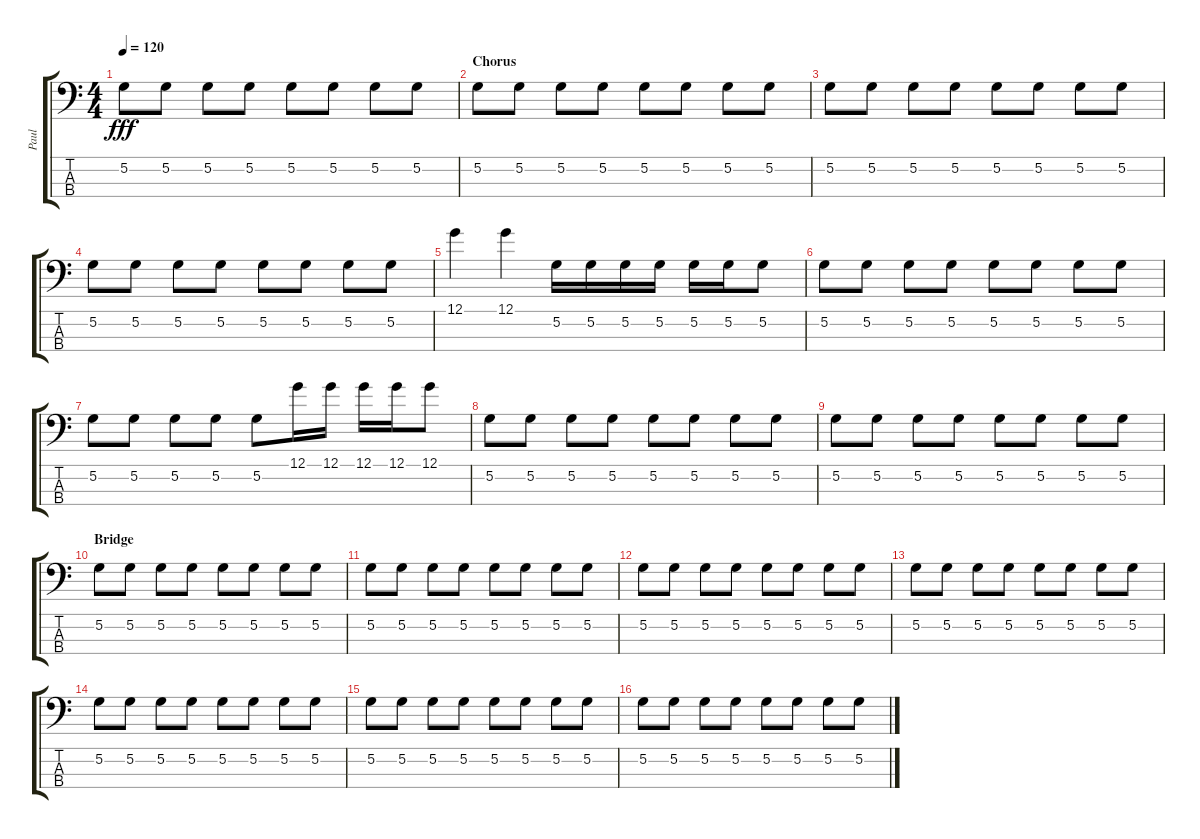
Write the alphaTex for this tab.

\track ("Paul" "Paul") {instrument fretlessbass}
\staff {score tabs}
\tuning (G2 D2 A1 E1) {hide}
\ts (4 4)
\tempo 120
\clef f4
\ks c
5.2.8{dy fff} 5.2.8 5.2.8 5.2.8 5.2.8 5.2.8 5.2.8 5.2.8 |
\section ("" "Chorus")
5.2.8 5.2.8 5.2.8 5.2.8 5.2.8 5.2.8 5.2.8 5.2.8 |
5.2.8 5.2.8 5.2.8 5.2.8 5.2.8 5.2.8 5.2.8 5.2.8 |
5.2.8 5.2.8 5.2.8 5.2.8 5.2.8 5.2.8 5.2.8 5.2.8 |
12.1.4 12.1.4 5.2.16 5.2.16 5.2.16 5.2.16 5.2.16 5.2.16 5.2.8 |
5.2.8 5.2.8 5.2.8 5.2.8 5.2.8 5.2.8 5.2.8 5.2.8 |
5.2.8 5.2.8 5.2.8 5.2.8 5.2.8 12.1.16 12.1.16 12.1.16 12.1.16 12.1.8 |
5.2.8 5.2.8 5.2.8 5.2.8 5.2.8 5.2.8 5.2.8 5.2.8 |
5.2.8 5.2.8 5.2.8 5.2.8 5.2.8 5.2.8 5.2.8 5.2.8 |
\section ("" "Bridge")
5.2.8 5.2.8 5.2.8 5.2.8 5.2.8 5.2.8 5.2.8 5.2.8 |
5.2.8 5.2.8 5.2.8 5.2.8 5.2.8 5.2.8 5.2.8 5.2.8 |
5.2.8 5.2.8 5.2.8 5.2.8 5.2.8 5.2.8 5.2.8 5.2.8 |
5.2.8 5.2.8 5.2.8 5.2.8 5.2.8 5.2.8 5.2.8 5.2.8 |
5.2.8 5.2.8 5.2.8 5.2.8 5.2.8 5.2.8 5.2.8 5.2.8 |
5.2.8 5.2.8 5.2.8 5.2.8 5.2.8 5.2.8 5.2.8 5.2.8 |
5.2.8 5.2.8 5.2.8 5.2.8 5.2.8 5.2.8 5.2.8 5.2.8
